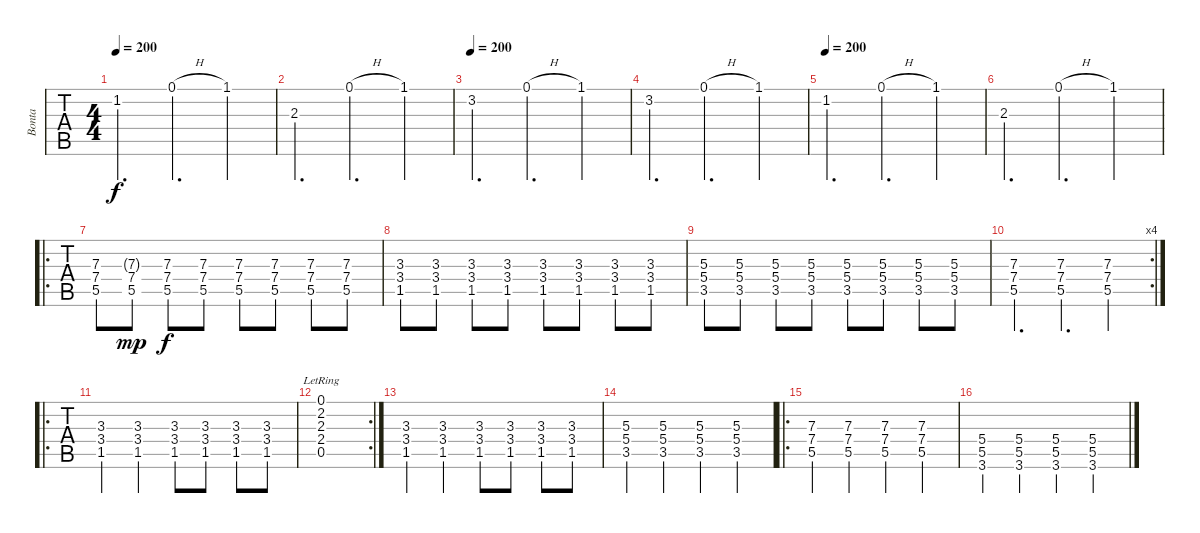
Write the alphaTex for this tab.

\track ("Bonta" "Bonta") {instrument electricguitarclean}
\staff {tabs}
\tuning (E4 B3 G3 D3 A2 E2) {hide}
\ts (4 4)
\tempo 200
\clef g2
\ks c
1.2.4{d dy f} 0.1{h}.4{d} 1.1.4 |
2.3.4{d} 0.1{h}.4{d} 1.1.4 |
\tempo 200
3.2.4{d} 0.1{h}.4{d} 1.1.4 |
3.2.4{d} 0.1{h}.4{d} 1.1.4 |
\tempo 200
1.2.4{d} 0.1{h}.4{d} 1.1.4 |
2.3.4{d} 0.1{h}.4{d} 1.1.4 |
\ro
(7.3 7.4 5.5).8 (7.3{g} 7.4 5.5).8{dy mp} (7.3 7.4 5.5).8{dy f} (7.3 7.4 5.5).8 (7.3 7.4 5.5).8 (7.3 7.4 5.5).8 (7.3 7.4 5.5).8 (7.3 7.4 5.5).8 |
(3.3 3.4 1.5).8 (3.3 3.4 1.5).8 (3.3 3.4 1.5).8 (3.3 3.4 1.5).8 (3.3 3.4 1.5).8 (3.3 3.4 1.5).8 (3.3 3.4 1.5).8 (3.3 3.4 1.5).8 |
(5.3 5.4 3.5).8 (5.3 5.4 3.5).8 (5.3 5.4 3.5).8 (5.3 5.4 3.5).8 (5.3 5.4 3.5).8 (5.3 5.4 3.5).8 (5.3 5.4 3.5).8 (5.3 5.4 3.5).8 |
\rc 4
(7.3 7.4 5.5).4{d} (7.3 7.4 5.5).4{d} (7.3 7.4 5.5).4 |
\ro
(3.3 3.4 1.5).4 (3.3 3.4 1.5).4 (3.3 3.4 1.5).8 (3.3 3.4 1.5).8 (3.3 3.4 1.5).8 (3.3 3.4 1.5).8 |
\rc 2
(0.1{lr} 2.2 2.3 2.4 0.5).1 |
(3.3 3.4 1.5).4 (3.3 3.4 1.5).4 (3.3 3.4 1.5).8 (3.3 3.4 1.5).8 (3.3 3.4 1.5).8 (3.3 3.4 1.5).8 |
(5.3 5.4 3.5).4 (5.3 5.4 3.5).4 (5.3 5.4 3.5).4 (5.3 5.4 3.5).4 |
\ro
(7.3 7.4 5.5).4 (7.3 7.4 5.5).4 (7.3 7.4 5.5).4 (7.3 7.4 5.5).4 |
(5.4 5.5 3.6).4 (5.4 5.5 3.6).4 (5.4 5.5 3.6).4 (5.4 5.5 3.6).4
